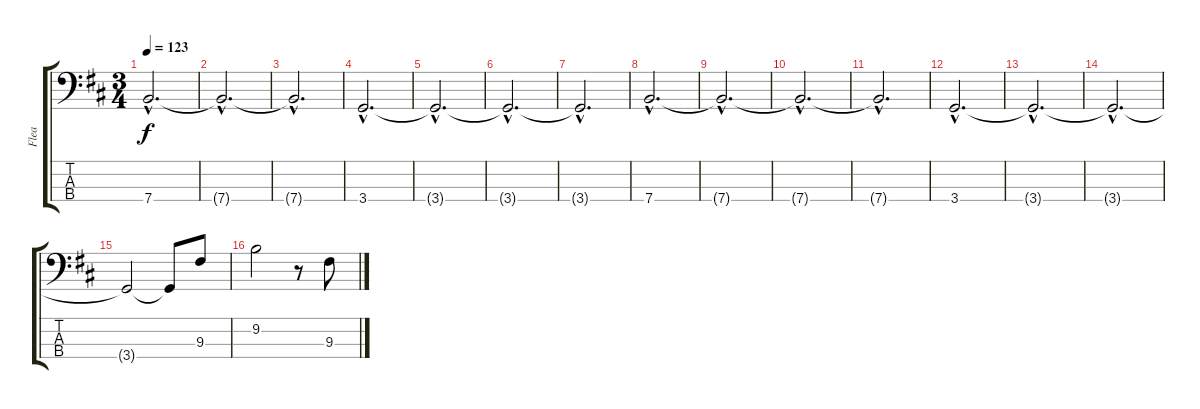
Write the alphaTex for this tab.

\track ("Flea" "Flea") {instrument fretlessbass}
\staff {score tabs}
\tuning (G2 D2 A1 E1) {hide}
\ts (3 4)
\tempo 123
\clef f4
\ks d
7.4{hac t}.2{d dy f} |
7.4{hac t}.2{d} |
7.4{hac t}.2{d} |
3.4{hac}.2{d} |
3.4{hac t}.2{d} |
3.4{hac t}.2{d} |
3.4{hac t}.2{d} |
\section ("" "")
7.4{hac}.2{d} |
7.4{hac t}.2{d} |
7.4{hac t}.2{d} |
7.4{hac t}.2{d} |
3.4{hac}.2{d volume 3} |
3.4{hac t}.2{d} |
3.4{hac t}.2{d} |
3.4{t}.2 3.4{t}.8 9.3.8{volume 15} |
\section ("" "")
9.2.2 r.8 9.3.8
